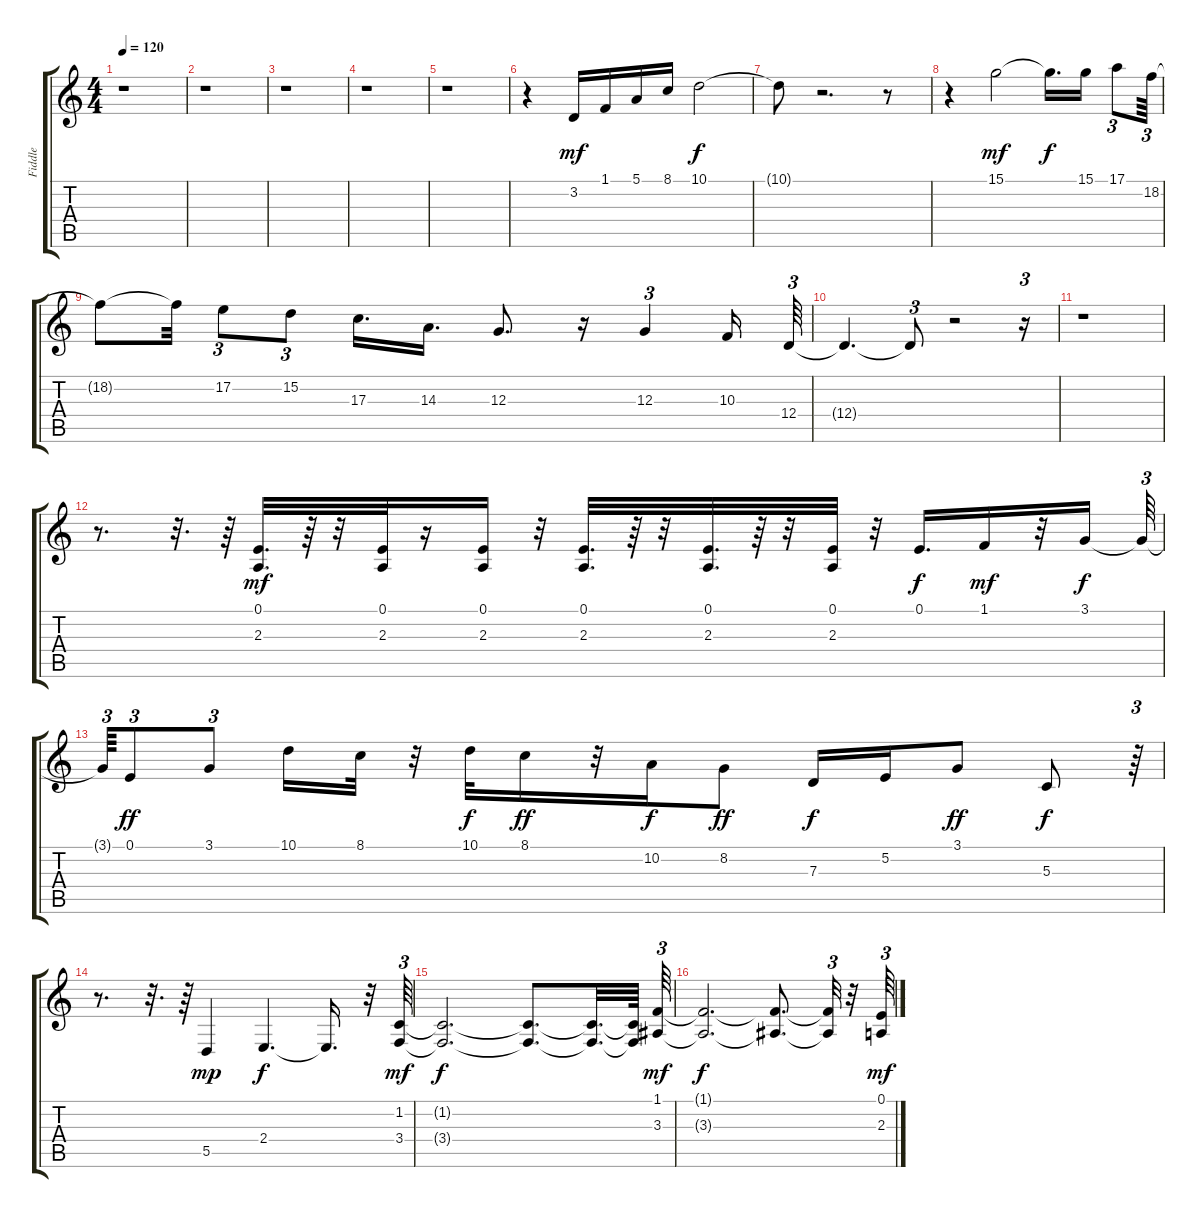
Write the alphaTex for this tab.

\track ("Fiddle" "Fiddle") {instrument fiddle}
\staff {score tabs}
\tuning (E4 B3 G3 D3 A2 E2) {hide}
\ts (4 4)
\tempo 120
\clef g2
\ks c
r.1{dy f} |
r.1 |
r.1 |
r.1 |
r.1 |
r.4 3.2.16{dy mf} 1.1.16 5.1.16 8.1.16 10.1.2{dy f} |
10.1{t}.8 r.2{d} r.8 |
r.4 15.1.2{dy mf} 15.1{t}.16{d dy f} 15.1.16 17.1.8{tu (3 2)} 18.2.64{tu (3 2)} |
18.2{t}.8 18.2{t}.32 17.2.8{tu (3 2)} 15.2.8{tu (3 2)} 17.3.16{d} 14.3.16{d} 12.3.8{d} r.16 12.3.4{tu (3 2)} 10.3.16 12.4.64{tu (3 2)} |
12.4{t}.4{d} 12.4{t}.8{tu (3 2)} r.2 r.16{tu (3 2)} |
r.1 |
r.8{d} r.32{d} r.64 (0.1 2.3).32{d dy mf} r.64 r.32 (0.1 2.3).32 r.16 (0.1 2.3).16 r.32 (0.1 2.3).32{d} r.64 r.32 (0.1 2.3).32{d} r.64 r.32 (0.1 2.3).32 r.32 0.1.16{d dy f} 1.1.16{dy mf} r.32 3.1.16{dy f} 3.1{t}.64{tu (3 2)} |
3.1{t}.64{tu (3 2)} 0.1.8{tu (3 2) dy ff} 3.1.8{tu (3 2)} 10.1.16 8.1.32 r.32 10.1.32{dy f} 8.1.16{dy ff} r.32 10.2.16{dy f} 8.2.8{dy ff} 7.3.16{dy f} 5.2.16 3.1.8{dy ff} 5.3.8{dy f} r.64{tu (3 2)} |
r.8{d} r.32{d} r.64 5.5.4{dy mp} 2.4.4{d dy f} 2.4{t}.16{d} r.32 (1.2 3.4).64{tu (3 2) dy mf} |
(1.2{t} 3.4{t}).2{d dy f} (1.2{t} 3.4{t}).8{d} (1.2{t} 3.4{t}).32{d} (1.2{t} 3.4{t}).64 (1.1 3.3).64{tu (3 2) dy mf} |
(1.1{t} 3.3{t}).2{d dy f} (1.1{t} 3.3{t}).8{d} (1.1{t} 3.3{t}).32{tu (3 2)} r.32 (0.1 2.3).64{tu (3 2) dy mf}
